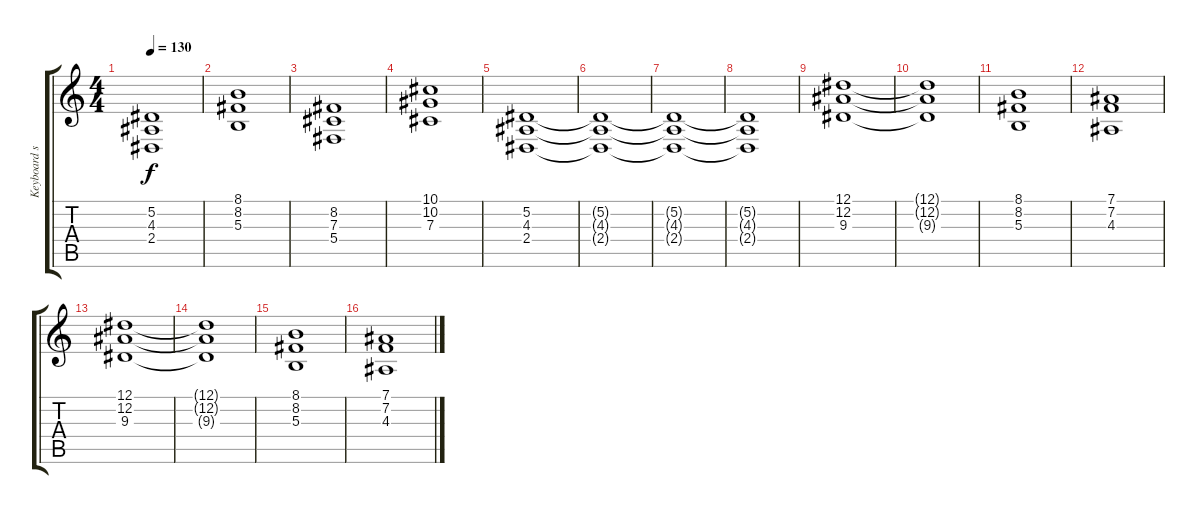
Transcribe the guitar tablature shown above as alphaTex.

\track ("Keyboard strings" "Keyboard s") {instrument stringensemble2}
\staff {score tabs}
\tuning (Eb4 Bb3 Gb3 Db3 Ab2 Eb2) {hide}
\ts (4 4)
\tempo 130
\clef g2
\ks c
(5.2 4.3 2.4).1{dy f volume 10} |
(8.1 8.2 5.3).1 |
(8.2 7.3 5.4).1 |
(10.1 10.2 7.3).1 |
(5.2 4.3 2.4).1 |
(5.2{t} 4.3{t} 2.4{t}).1 |
(5.2{t} 4.3{t} 2.4{t}).1 |
(5.2{t} 4.3{t} 2.4{t}).1 |
(12.1 12.2 9.3).1{volume 10} |
(12.1{t} 12.2{t} 9.3{t}).1 |
(8.1 8.2 5.3).1 |
(7.1 7.2 4.3).1 |
(12.1 12.2 9.3).1{volume 10} |
(12.1{t} 12.2{t} 9.3{t}).1 |
(8.1 8.2 5.3).1 |
(7.1 7.2 4.3).1
